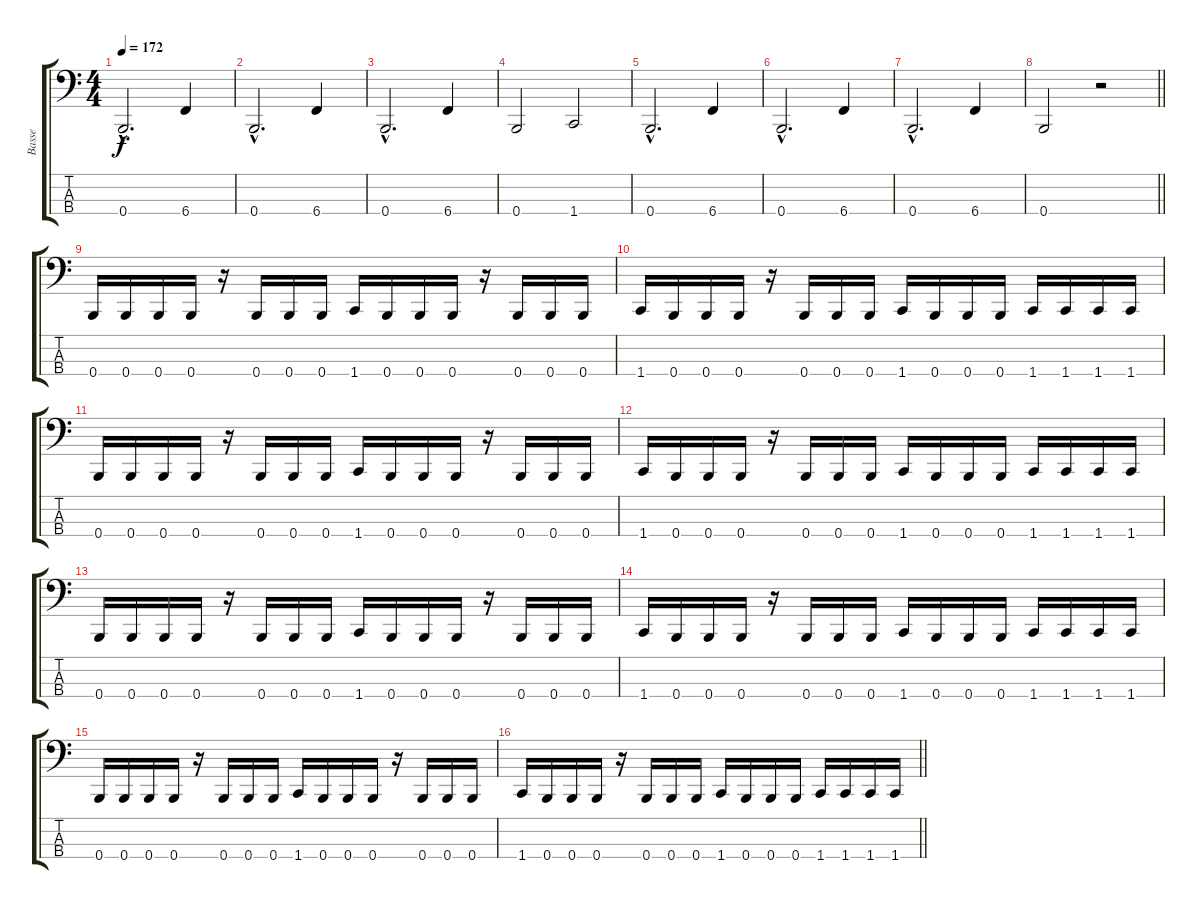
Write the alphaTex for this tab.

\track ("Basse" "Basse") {instrument electricbassfinger}
\staff {score tabs}
\tuning (D2 A1 E1 B0) {hide}
\ts (4 4)
\tempo 172
\clef f4
\ks c
0.4{hac}.2{d dy f} 6.4.4 |
0.4{hac}.2{d} 6.4.4 |
0.4{hac}.2{d} 6.4.4 |
0.4.2 1.4.2 |
0.4{hac}.2{d} 6.4.4 |
0.4{hac}.2{d} 6.4.4 |
0.4{hac}.2{d} 6.4.4 |
\barLineRight lightlight
0.4.2 r.2 |
0.4.16 0.4.16 0.4.16 0.4.16 r.16 0.4.16 0.4.16 0.4.16 1.4.16 0.4.16 0.4.16 0.4.16 r.16 0.4.16 0.4.16 0.4.16 |
1.4.16 0.4.16 0.4.16 0.4.16 r.16 0.4.16 0.4.16 0.4.16 1.4.16 0.4.16 0.4.16 0.4.16 1.4.16 1.4.16 1.4.16 1.4.16 |
0.4.16 0.4.16 0.4.16 0.4.16 r.16 0.4.16 0.4.16 0.4.16 1.4.16 0.4.16 0.4.16 0.4.16 r.16 0.4.16 0.4.16 0.4.16 |
1.4.16 0.4.16 0.4.16 0.4.16 r.16 0.4.16 0.4.16 0.4.16 1.4.16 0.4.16 0.4.16 0.4.16 1.4.16 1.4.16 1.4.16 1.4.16 |
0.4.16 0.4.16 0.4.16 0.4.16 r.16 0.4.16 0.4.16 0.4.16 1.4.16 0.4.16 0.4.16 0.4.16 r.16 0.4.16 0.4.16 0.4.16 |
1.4.16 0.4.16 0.4.16 0.4.16 r.16 0.4.16 0.4.16 0.4.16 1.4.16 0.4.16 0.4.16 0.4.16 1.4.16 1.4.16 1.4.16 1.4.16 |
0.4.16 0.4.16 0.4.16 0.4.16 r.16 0.4.16 0.4.16 0.4.16 1.4.16 0.4.16 0.4.16 0.4.16 r.16 0.4.16 0.4.16 0.4.16 |
\barLineRight lightlight
1.4.16 0.4.16 0.4.16 0.4.16 r.16 0.4.16 0.4.16 0.4.16 1.4.16 0.4.16 0.4.16 0.4.16 1.4.16 1.4.16 1.4.16 1.4.16
